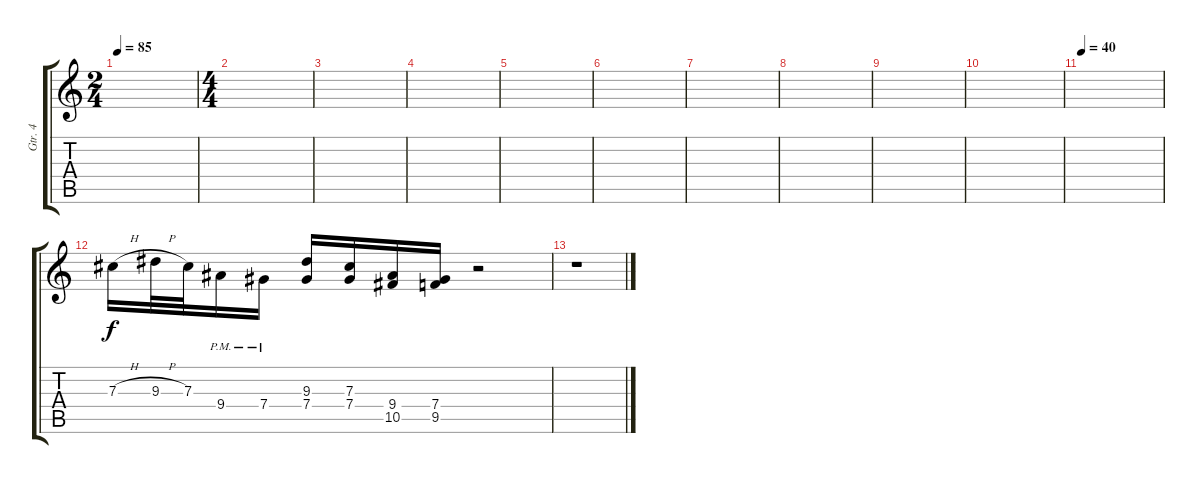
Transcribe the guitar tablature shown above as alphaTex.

\track ("Gtr. 4" "Gtr. 4") {instrument distortionguitar}
\staff {score tabs}
\tuning (Eb4 Bb3 Gb3 Db3 Ab2 Eb2) {hide}
\ts (2 4)
\tempo 85
\clef g2
\ks c
|
\ts (4 4)
|
|
|
|
|
|
|
|
|
\tempo 40
|
7.3{h}.16 9.3{h}.32 7.3.32 9.4{pm}.16 7.4{pm}.16 (9.3 7.4).16 (7.3 7.4).16 (9.4 10.5).16 (7.4 9.5).16 r.2 |
r.1
